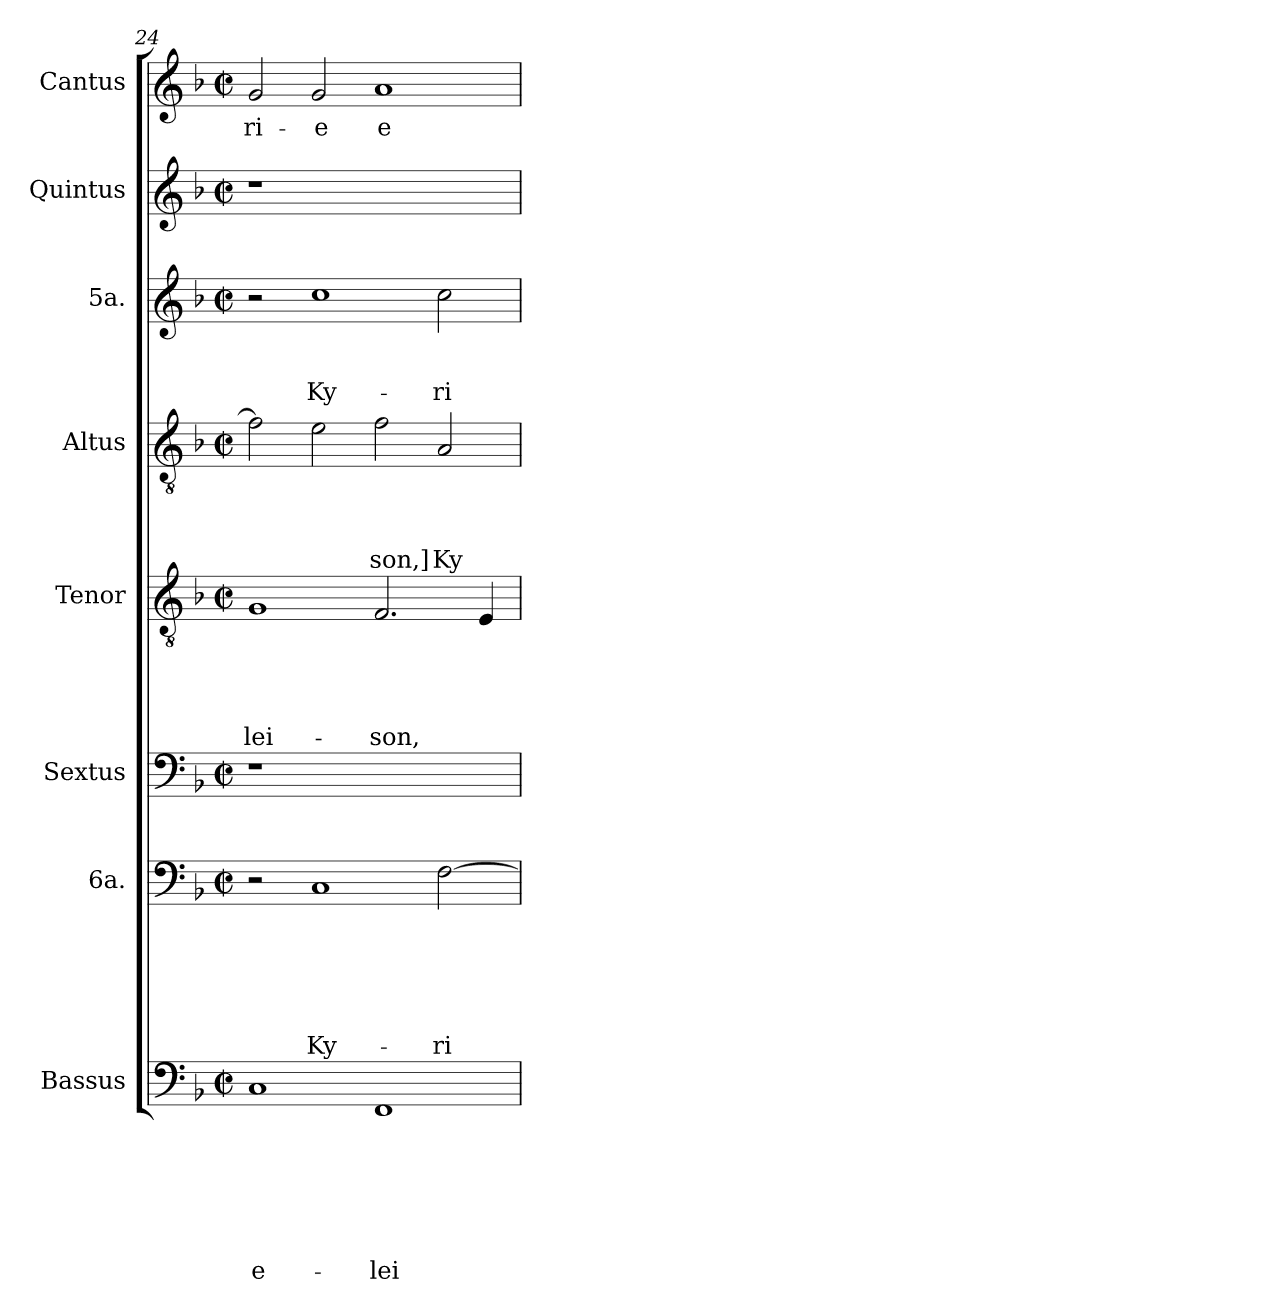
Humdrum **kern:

**kern	**text	**text	**text	**text	**text	**text	**text	**kern	**text	**text	**text	**text	**text	**text	**kern	**kern	**text	**text	**text	**text	**text	**kern	**text	**text	**text	**text	**kern	**text	**text	**text	**kern	**kern	**text
*part8	*part8	*part8	*part8	*part8	*part8	*part8	*part8	*part7	*part7	*part7	*part7	*part7	*part7	*part7	*part6	*part5	*part5	*part5	*part5	*part5	*part5	*part4	*part4	*part4	*part4	*part4	*part3	*part3	*part3	*part3	*part2	*part1	*part1
*staff8	*staff8	*staff8	*staff8	*staff8	*staff8	*staff8	*staff8	*staff7	*staff7	*staff7	*staff7	*staff7	*staff7	*staff7	*staff6	*staff5	*staff5	*staff5	*staff5	*staff5	*staff5	*staff4	*staff4	*staff4	*staff4	*staff4	*staff3	*staff3	*staff3	*staff3	*staff2	*staff1	*staff1
*I"Bassus	*	*	*	*	*	*	*	*I"6a.	*	*	*	*	*	*	*I"Sextus	*I"Tenor	*	*	*	*	*	*I"Altus	*	*	*	*	*I"5a.	*	*	*	*I"Quintus	*I"Cantus	*
*I'B.	*	*	*	*	*	*	*	*I'6a.	*	*	*	*	*	*	*	*I'T.	*	*	*	*	*	*I'A.	*	*	*	*	*I'5a.	*	*	*	*	*I'C.	*
*clefF4	*	*	*	*	*	*	*	*clefF4	*	*	*	*	*	*	*clefF4	*clefGv2	*	*	*	*	*	*clefGv2	*	*	*	*	*clefG2	*	*	*	*clefG2	*clefG2	*
*k[b-]	*	*	*	*	*	*	*	*k[b-]	*	*	*	*	*	*	*k[b-]	*k[b-]	*	*	*	*	*	*k[b-]	*	*	*	*	*k[b-]	*	*	*	*k[b-]	*k[b-]	*
*F:	*	*	*	*	*	*	*	*F:	*	*	*	*	*	*	*F:	*F:	*	*	*	*	*	*F:	*	*	*	*	*F:	*	*	*	*F:	*F:	*
*M2/2	*	*	*	*	*	*	*	*M2/2	*	*	*	*	*	*	*M2/2	*M2/2	*	*	*	*	*	*M2/2	*	*	*	*	*M2/2	*	*	*	*M2/2	*M2/2	*
*met(c|)	*	*	*	*	*	*	*	*met(c|)	*	*	*	*	*	*	*met(c|)	*met(c|)	*	*	*	*	*	*met(c|)	*	*	*	*	*met(c|)	*	*	*	*met(c|)	*met(c|)	*
=24	=24	=24	=24	=24	=24	=24	=24	=24	=24	=24	=24	=24	=24	=24	=24	=24	=24	=24	=24	=24	=24	=24	=24	=24	=24	=24	=24	=24	=24	=24	=24	=24	=24
!	!	!	!	!	!	!	!LO:LY:b	!	!	!	!	!	!	!	!	!	!	!	!	!	!LO:LY:b	!	!	!	!	!	!	!	!	!	!	!	!LO:LY:b
1C	.	.	.	.	.	.	e-	2r	.	.	.	.	.	.	1r	1G	.	.	.	.	-lei-	2f\]	.	.	.	.	2r	.	.	.	1r	2g/	-ri-
!	!	!	!	!	!	!	!	!	!	!	!	!	!	!LO:LY:b	!	!	!	!	!	!	!	!	!	!	!	!	!	!	!	!LO:LY:b	!	!	!LO:LY:b
.	.	.	.	.	.	.	.	1C	.	.	.	.	.	Ky-	.	.	.	.	.	.	.	2e\	.	.	.	.	1cc	.	.	Ky-	.	2g/	-e
!	!	!	!	!	!	!	!LO:LY:b	!	!	!	!	!	!	!	!	!	!	!	!	!	!LO:LY:b	!	!	!	!	!LO:LY:b	!	!	!	!	!	!	!LO:LY:b
1FF	.	.	.	.	.	.	-lei-	.	.	.	.	.	.	.	1ryy	2.F/	.	.	.	.	-son,	2f\	.	.	.	-son,]	.	.	.	.	1ryy	1a	e-
!	!	!	!	!	!	!	!	!	!	!	!	!	!	!LO:LY:b	!	!	!	!	!	!	!	!	!	!	!	!LO:LY:b	!	!	!	!LO:LY:b	!	!	!
.	.	.	.	.	.	.	.	[>2F\	.	.	.	.	.	-ri-	.	.	.	.	.	.	.	2A/	.	.	.	Ky-	2cc\	.	.	-ri-	.	.	.
.	.	.	.	.	.	.	.	.	.	.	.	.	.	.	.	4E/	.	.	.	.	.	.	.	.	.	.	.	.	.	.	.	.	.
=	=	=	=	=	=	=	=	=	=	=	=	=	=	=	=	=	=	=	=	=	=	=	=	=	=	=	=	=	=	=	=	=	=
*-	*-	*-	*-	*-	*-	*-	*-	*-	*-	*-	*-	*-	*-	*-	*-	*-	*-	*-	*-	*-	*-	*-	*-	*-	*-	*-	*-	*-	*-	*-	*-	*-	*-
